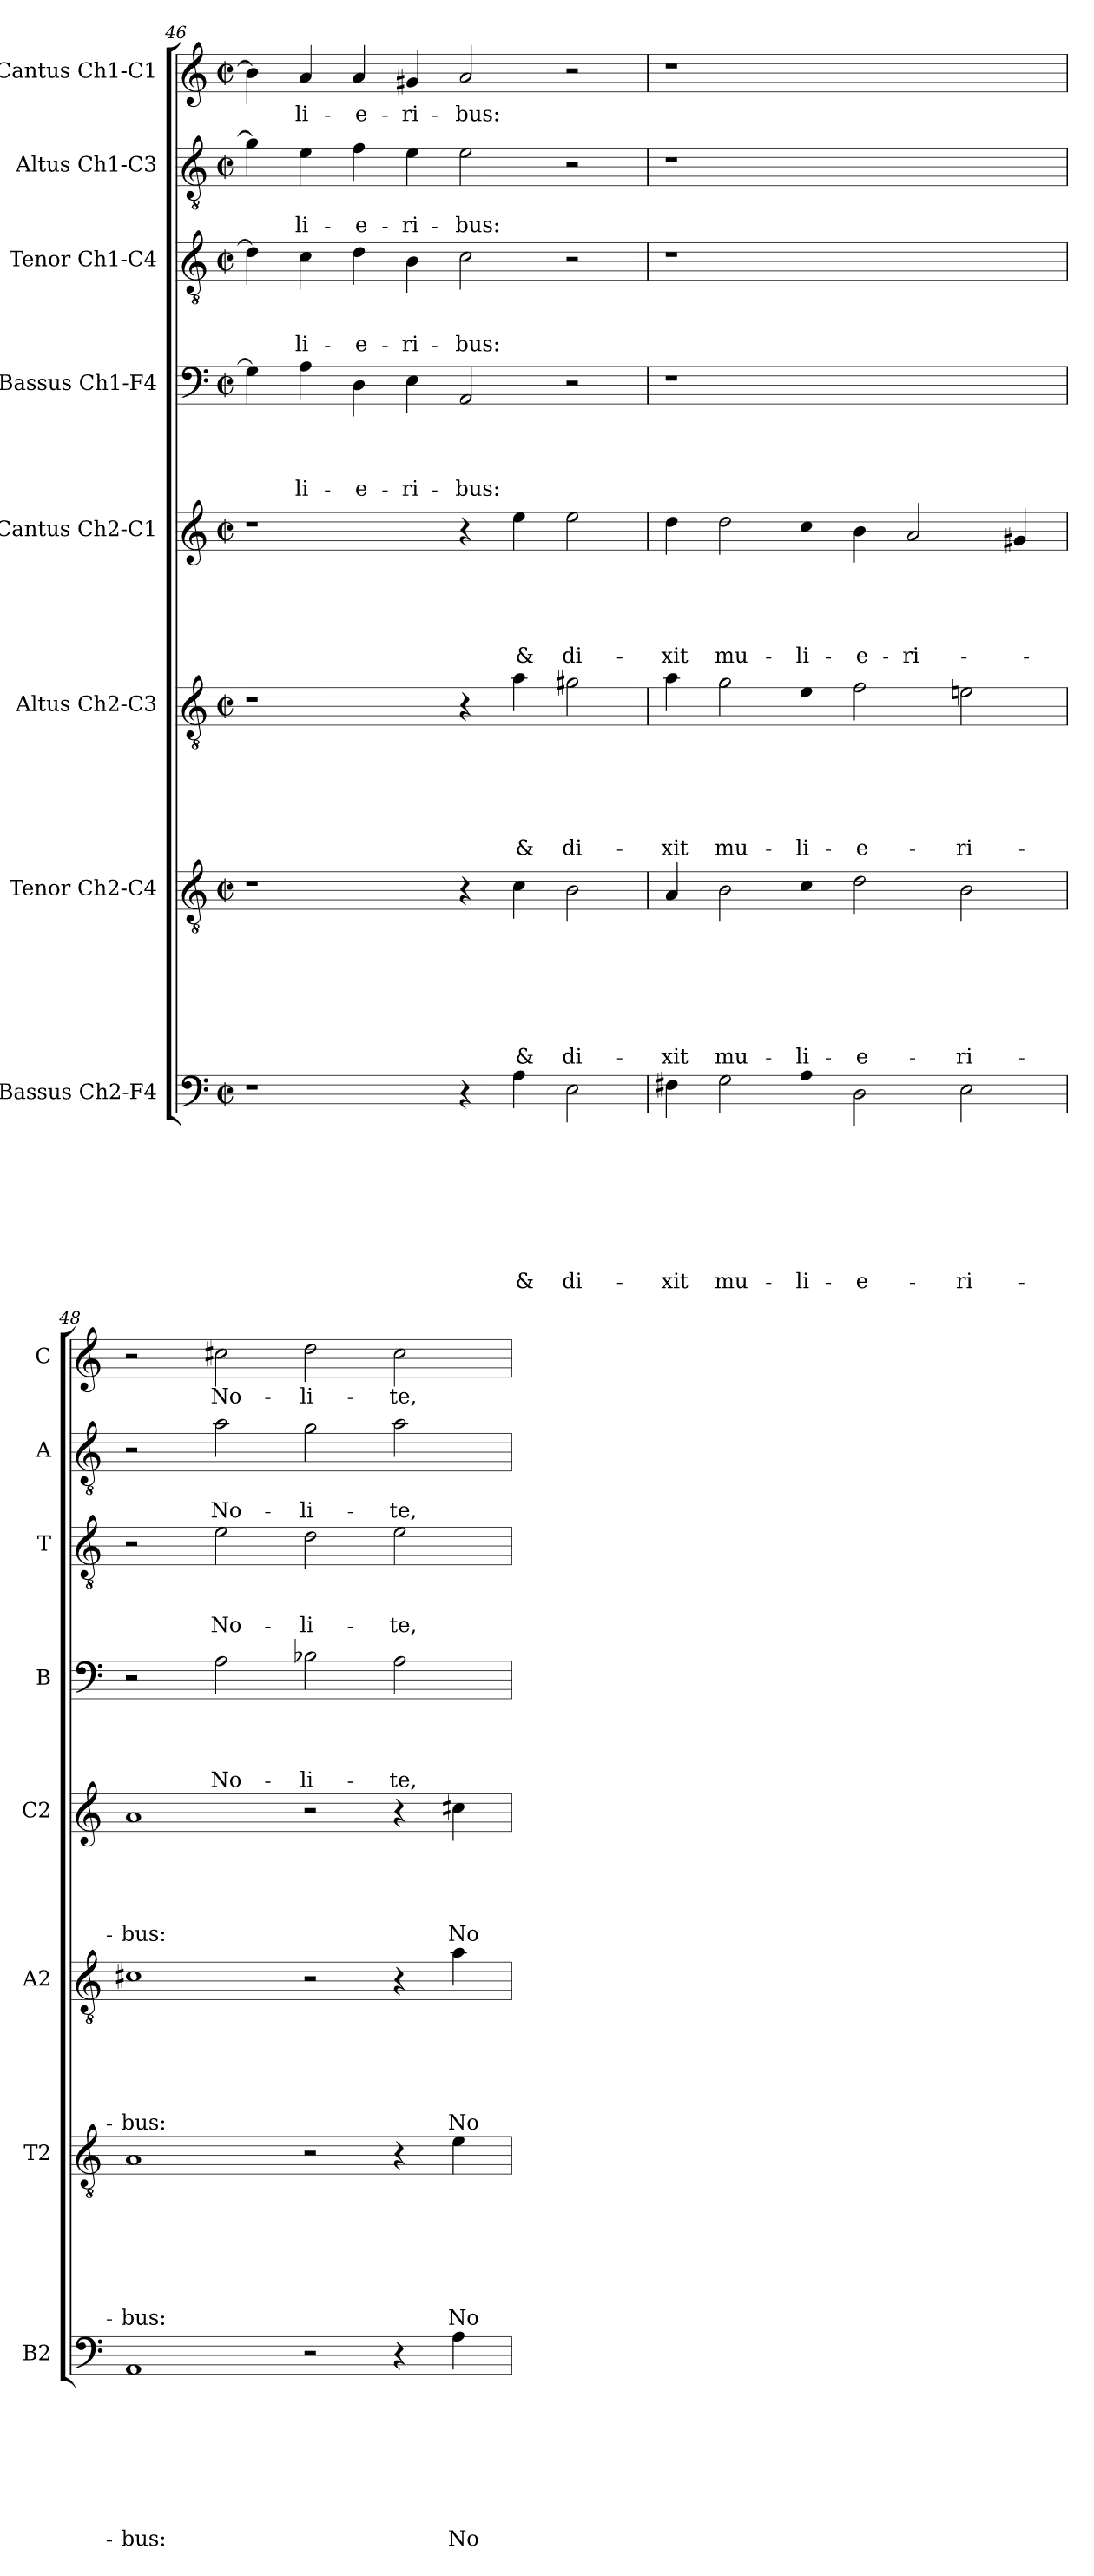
**kern	**text	**text	**text	**text	**text	**text	**text	**text	**kern	**text	**text	**text	**text	**text	**text	**text	**kern	**text	**text	**text	**text	**text	**text	**kern	**text	**text	**text	**text	**text	**kern	**text	**text	**text	**text	**kern	**text	**text	**text	**kern	**text	**text	**kern	**text
*part8	*part8	*part8	*part8	*part8	*part8	*part8	*part8	*part8	*part7	*part7	*part7	*part7	*part7	*part7	*part7	*part7	*part6	*part6	*part6	*part6	*part6	*part6	*part6	*part5	*part5	*part5	*part5	*part5	*part5	*part4	*part4	*part4	*part4	*part4	*part3	*part3	*part3	*part3	*part2	*part2	*part2	*part1	*part1
*staff8	*staff8	*staff8	*staff8	*staff8	*staff8	*staff8	*staff8	*staff8	*staff7	*staff7	*staff7	*staff7	*staff7	*staff7	*staff7	*staff7	*staff6	*staff6	*staff6	*staff6	*staff6	*staff6	*staff6	*staff5	*staff5	*staff5	*staff5	*staff5	*staff5	*staff4	*staff4	*staff4	*staff4	*staff4	*staff3	*staff3	*staff3	*staff3	*staff2	*staff2	*staff2	*staff1	*staff1
*I"Bassus Ch2-F4	*	*	*	*	*	*	*	*	*I"Tenor Ch2-C4	*	*	*	*	*	*	*	*I"Altus Ch2-C3	*	*	*	*	*	*	*I"Cantus Ch2-C1	*	*	*	*	*	*I"Bassus Ch1-F4	*	*	*	*	*I"Tenor Ch1-C4	*	*	*	*I"Altus Ch1-C3	*	*	*I"Cantus Ch1-C1	*
*I'B2	*	*	*	*	*	*	*	*	*I'T2	*	*	*	*	*	*	*	*I'A2	*	*	*	*	*	*	*I'C2	*	*	*	*	*	*I'B	*	*	*	*	*I'T	*	*	*	*I'A	*	*	*I'C	*
*clefF4	*	*	*	*	*	*	*	*	*clefGv2	*	*	*	*	*	*	*	*clefGv2	*	*	*	*	*	*	*clefG2	*	*	*	*	*	*clefF4	*	*	*	*	*clefGv2	*	*	*	*clefGv2	*	*	*clefG2	*
*k[]	*	*	*	*	*	*	*	*	*k[]	*	*	*	*	*	*	*	*k[]	*	*	*	*	*	*	*k[]	*	*	*	*	*	*k[]	*	*	*	*	*k[]	*	*	*	*k[]	*	*	*k[]	*
*C:	*	*	*	*	*	*	*	*	*C:	*	*	*	*	*	*	*	*C:	*	*	*	*	*	*	*C:	*	*	*	*	*	*C:	*	*	*	*	*C:	*	*	*	*C:	*	*	*C:	*
*M2/2	*	*	*	*	*	*	*	*	*M2/2	*	*	*	*	*	*	*	*M2/2	*	*	*	*	*	*	*M2/2	*	*	*	*	*	*M2/2	*	*	*	*	*M2/2	*	*	*	*M2/2	*	*	*M2/2	*
*met(c|)	*	*	*	*	*	*	*	*	*met(c|)	*	*	*	*	*	*	*	*met(c|)	*	*	*	*	*	*	*met(c|)	*	*	*	*	*	*met(c|)	*	*	*	*	*met(c|)	*	*	*	*met(c|)	*	*	*met(c|)	*
=46	=46	=46	=46	=46	=46	=46	=46	=46	=46	=46	=46	=46	=46	=46	=46	=46	=46	=46	=46	=46	=46	=46	=46	=46	=46	=46	=46	=46	=46	=46	=46	=46	=46	=46	=46	=46	=46	=46	=46	=46	=46	=46	=46
1r	.	.	.	.	.	.	.	.	1r	.	.	.	.	.	.	.	1r	.	.	.	.	.	.	1r	.	.	.	.	.	4G\]	.	.	.	.	4d\]	.	.	.	4g\]	.	.	4b\]	.
!	!	!	!	!	!	!	!	!	!	!	!	!	!	!	!	!	!	!	!	!	!	!	!	!	!	!	!	!	!	!	!	!	!	!LO:LY:b	!	!	!	!LO:LY:b	!	!	!LO:LY:b	!	!LO:LY:b
.	.	.	.	.	.	.	.	.	.	.	.	.	.	.	.	.	.	.	.	.	.	.	.	.	.	.	.	.	.	4A\	.	.	.	-li-	4c\	.	.	-li-	4e\	.	-li-	4a/	-li-
!	!	!	!	!	!	!	!	!	!	!	!	!	!	!	!	!	!	!	!	!	!	!	!	!	!	!	!	!	!	!	!	!	!	!LO:LY:b	!	!	!	!LO:LY:b	!	!	!LO:LY:b	!	!LO:LY:b
.	.	.	.	.	.	.	.	.	.	.	.	.	.	.	.	.	.	.	.	.	.	.	.	.	.	.	.	.	.	4D\	.	.	.	-e-	4d\	.	.	-e-	4f\	.	-e-	4a/	-e-
!	!	!	!	!	!	!	!	!	!	!	!	!	!	!	!	!	!	!	!	!	!	!	!	!	!	!	!	!	!	!	!	!	!	!LO:LY:b	!	!	!	!LO:LY:b	!	!	!LO:LY:b	!	!LO:LY:b
.	.	.	.	.	.	.	.	.	.	.	.	.	.	.	.	.	.	.	.	.	.	.	.	.	.	.	.	.	.	4E\	.	.	.	-ri-	4B\	.	.	-ri-	4e\	.	-ri-	4g#X/	-ri-
!	!	!	!	!	!	!	!	!	!	!	!	!	!	!	!	!	!	!	!	!	!	!	!	!	!	!	!	!	!	!	!	!	!	!LO:LY:b	!	!	!	!LO:LY:b	!	!	!LO:LY:b	!	!LO:LY:b
4r	.	.	.	.	.	.	.	.	4r	.	.	.	.	.	.	.	4r	.	.	.	.	.	.	4r	.	.	.	.	.	2AA/	.	.	.	-bus:	2c\	.	.	-bus:	2e\	.	-bus:	2a/	-bus:
!	!	!	!	!	!	!	!	!LO:LY:b	!	!	!	!	!	!	!	!LO:LY:b	!	!	!	!	!	!	!LO:LY:b	!	!	!	!	!	!LO:LY:b	!	!	!	!	!	!	!	!	!	!	!	!	!	!
4A\	.	.	.	.	.	.	.	&	4c\	.	.	.	.	.	.	&	4a\	.	.	.	.	.	&	4ee\	.	.	.	.	&	.	.	.	.	.	.	.	.	.	.	.	.	.	.
!	!	!	!	!	!	!	!	!LO:LY:b	!	!	!	!	!	!	!	!LO:LY:b	!	!	!	!	!	!	!LO:LY:b	!	!	!	!	!	!LO:LY:b	!	!	!	!	!	!	!	!	!	!	!	!	!	!
2E\	.	.	.	.	.	.	.	di-	2B\	.	.	.	.	.	.	di-	2g#X\	.	.	.	.	.	di-	2ee\	.	.	.	.	di-	2r	.	.	.	.	2r	.	.	.	2r	.	.	2r	.
=47	=47	=47	=47	=47	=47	=47	=47	=47	=47	=47	=47	=47	=47	=47	=47	=47	=47	=47	=47	=47	=47	=47	=47	=47	=47	=47	=47	=47	=47	=47	=47	=47	=47	=47	=47	=47	=47	=47	=47	=47	=47	=47	=47
!	!	!	!	!	!	!	!	!LO:LY:b	!	!	!	!	!	!	!	!LO:LY:b	!	!	!	!	!	!	!LO:LY:b	!	!	!	!	!	!LO:LY:b	!	!	!	!	!	!	!	!	!	!	!	!	!	!
4F#X\	.	.	.	.	.	.	.	-xit	4A/	.	.	.	.	.	.	-xit	4a\	.	.	.	.	.	-xit	4dd\	.	.	.	.	-xit	1r	.	.	.	.	1r	.	.	.	1r	.	.	1r	.
!	!	!	!	!	!	!	!	!LO:LY:b	!	!	!	!	!	!	!	!LO:LY:b	!	!	!	!	!	!	!LO:LY:b	!	!	!	!	!	!LO:LY:b	!	!	!	!	!	!	!	!	!	!	!	!	!	!
2G\	.	.	.	.	.	.	.	mu-	2B\	.	.	.	.	.	.	mu-	2g\	.	.	.	.	.	mu-	2dd\	.	.	.	.	mu-	.	.	.	.	.	.	.	.	.	.	.	.	.	.
!	!	!	!	!	!	!	!	!LO:LY:b	!	!	!	!	!	!	!	!LO:LY:b	!	!	!	!	!	!	!LO:LY:b	!	!	!	!	!	!LO:LY:b	!	!	!	!	!	!	!	!	!	!	!	!	!	!
4A\	.	.	.	.	.	.	.	-li-	4c\	.	.	.	.	.	.	-li-	4e\	.	.	.	.	.	-li-	4cc\	.	.	.	.	-li-	.	.	.	.	.	.	.	.	.	.	.	.	.	.
!	!	!	!	!	!	!	!	!LO:LY:b	!	!	!	!	!	!	!	!LO:LY:b	!	!	!	!	!	!	!LO:LY:b	!	!	!	!	!	!LO:LY:b	!	!	!	!	!	!	!	!	!	!	!	!	!	!
2D\	.	.	.	.	.	.	.	-e-	2d\	.	.	.	.	.	.	-e-	2f\	.	.	.	.	.	-e-	4b\	.	.	.	.	-e-	1ryy	.	.	.	.	1ryy	.	.	.	1ryy	.	.	1ryy	.
!	!	!	!	!	!	!	!	!	!	!	!	!	!	!	!	!	!	!	!	!	!	!	!	!	!	!	!	!	!LO:LY:b	!	!	!	!	!	!	!	!	!	!	!	!	!	!
.	.	.	.	.	.	.	.	.	.	.	.	.	.	.	.	.	.	.	.	.	.	.	.	2a/	.	.	.	.	-ri-	.	.	.	.	.	.	.	.	.	.	.	.	.	.
!	!	!	!	!	!	!	!	!LO:LY:b	!	!	!	!	!	!	!	!LO:LY:b	!	!	!	!	!	!	!LO:LY:b	!	!	!	!	!	!	!	!	!	!	!	!	!	!	!	!	!	!	!	!
2E\	.	.	.	.	.	.	.	-ri-	2B\	.	.	.	.	.	.	-ri-	2en\	.	.	.	.	.	-ri-	.	.	.	.	.	.	.	.	.	.	.	.	.	.	.	.	.	.	.	.
.	.	.	.	.	.	.	.	.	.	.	.	.	.	.	.	.	.	.	.	.	.	.	.	4g#X/	.	.	.	.	.	.	.	.	.	.	.	.	.	.	.	.	.	.	.
!!LO:LB:g=z
=48	=48	=48	=48	=48	=48	=48	=48	=48	=48	=48	=48	=48	=48	=48	=48	=48	=48	=48	=48	=48	=48	=48	=48	=48	=48	=48	=48	=48	=48	=48	=48	=48	=48	=48	=48	=48	=48	=48	=48	=48	=48	=48	=48
!	!	!	!	!	!	!	!	!LO:LY:b	!	!	!	!	!	!	!	!LO:LY:b	!	!	!	!	!	!	!LO:LY:b	!	!	!	!	!	!LO:LY:b	!	!	!	!	!	!	!	!	!	!	!	!	!	!
1AA	.	.	.	.	.	.	.	-bus:	1A	.	.	.	.	.	.	-bus:	1c#X	.	.	.	.	.	-bus:	1a	.	.	.	.	-bus:	2r	.	.	.	.	2r	.	.	.	2r	.	.	2r	.
!	!	!	!	!	!	!	!	!	!	!	!	!	!	!	!	!	!	!	!	!	!	!	!	!	!	!	!	!	!	!	!	!	!	!LO:LY:b	!	!	!	!LO:LY:b	!	!	!LO:LY:b	!	!LO:LY:b
.	.	.	.	.	.	.	.	.	.	.	.	.	.	.	.	.	.	.	.	.	.	.	.	.	.	.	.	.	.	2A\	.	.	.	No-	2e\	.	.	No-	2a\	.	No-	2cc#X\	No-
!	!	!	!	!	!	!	!	!	!	!	!	!	!	!	!	!	!	!	!	!	!	!	!	!	!	!	!	!	!	!	!	!	!	!LO:LY:b	!	!	!	!LO:LY:b	!	!	!LO:LY:b	!	!LO:LY:b
2r	.	.	.	.	.	.	.	.	2r	.	.	.	.	.	.	.	2r	.	.	.	.	.	.	2r	.	.	.	.	.	2B-X\	.	.	.	-li-	2d\	.	.	-li-	2g\	.	-li-	2dd\	-li-
!	!	!	!	!	!	!	!	!	!	!	!	!	!	!	!	!	!	!	!	!	!	!	!	!	!	!	!	!	!	!	!	!	!	!LO:LY:b	!	!	!	!LO:LY:b	!	!	!LO:LY:b	!	!LO:LY:b
4r	.	.	.	.	.	.	.	.	4r	.	.	.	.	.	.	.	4r	.	.	.	.	.	.	4r	.	.	.	.	.	2A\	.	.	.	-te,	2e\	.	.	-te,	2a\	.	-te,	2cc#\	-te,
!	!	!	!	!	!	!	!	!LO:LY:b	!	!	!	!	!	!	!	!LO:LY:b	!	!	!	!	!	!	!LO:LY:b	!	!	!	!	!	!LO:LY:b	!	!	!	!	!	!	!	!	!	!	!	!	!	!
4A\	.	.	.	.	.	.	.	No-	4e\	.	.	.	.	.	.	No-	4a\	.	.	.	.	.	No-	4cc#X\	.	.	.	.	No-	.	.	.	.	.	.	.	.	.	.	.	.	.	.
=	=	=	=	=	=	=	=	=	=	=	=	=	=	=	=	=	=	=	=	=	=	=	=	=	=	=	=	=	=	=	=	=	=	=	=	=	=	=	=	=	=	=	=
*-	*-	*-	*-	*-	*-	*-	*-	*-	*-	*-	*-	*-	*-	*-	*-	*-	*-	*-	*-	*-	*-	*-	*-	*-	*-	*-	*-	*-	*-	*-	*-	*-	*-	*-	*-	*-	*-	*-	*-	*-	*-	*-	*-
